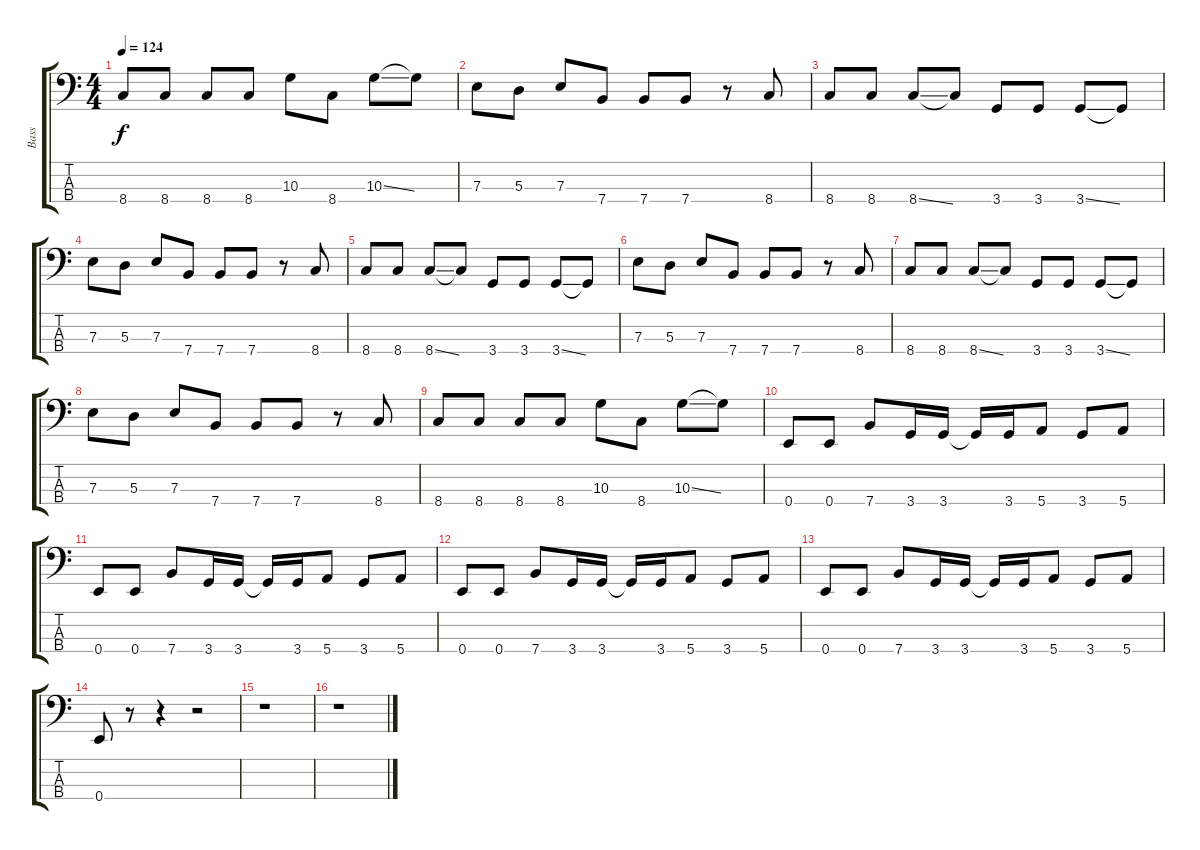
\track ("Bass" "Bass") {instrument electricbasspick}
\staff {score tabs}
\tuning (G2 D2 A1 E1) {hide}
\ts (4 4)
\tempo 124
\clef f4
\ks c
8.4.8{dy f} 8.4.8 8.4.8 8.4.8 10.3.8 8.4.8 10.3{ss}.8 10.3{t}.8 |
7.3.8 5.3.8 7.3.8 7.4.8 7.4.8 7.4.8 r.8 8.4.8 |
8.4.8 8.4.8 8.4{ss}.8 8.4{t}.8 3.4.8 3.4.8 3.4{ss}.8 3.4{t}.8 |
7.3.8 5.3.8 7.3.8 7.4.8 7.4.8 7.4.8 r.8 8.4.8 |
8.4.8 8.4.8 8.4{ss}.8 8.4{t}.8 3.4.8 3.4.8 3.4{ss}.8 3.4{t}.8 |
7.3.8 5.3.8 7.3.8 7.4.8 7.4.8 7.4.8 r.8 8.4.8 |
8.4.8 8.4.8 8.4{ss}.8 8.4{t}.8 3.4.8 3.4.8 3.4{ss}.8 3.4{t}.8 |
7.3.8 5.3.8 7.3.8 7.4.8 7.4.8 7.4.8 r.8 8.4.8 |
8.4.8 8.4.8 8.4.8 8.4.8 10.3.8 8.4.8 10.3{ss}.8 10.3{t}.8 |
0.4.8 0.4.8 7.4.8 3.4.16 3.4.16 3.4{t}.16 3.4.16 5.4.8 3.4.8 5.4.8 |
0.4.8 0.4.8 7.4.8 3.4.16 3.4.16 3.4{t}.16 3.4.16 5.4.8 3.4.8 5.4.8 |
0.4.8 0.4.8 7.4.8 3.4.16 3.4.16 3.4{t}.16 3.4.16 5.4.8 3.4.8 5.4.8 |
0.4.8 0.4.8 7.4.8 3.4.16 3.4.16 3.4{t}.16 3.4.16 5.4.8 3.4.8 5.4.8 |
0.4.8 r.8 r.4 r.2 |
r.1 |
r.1
